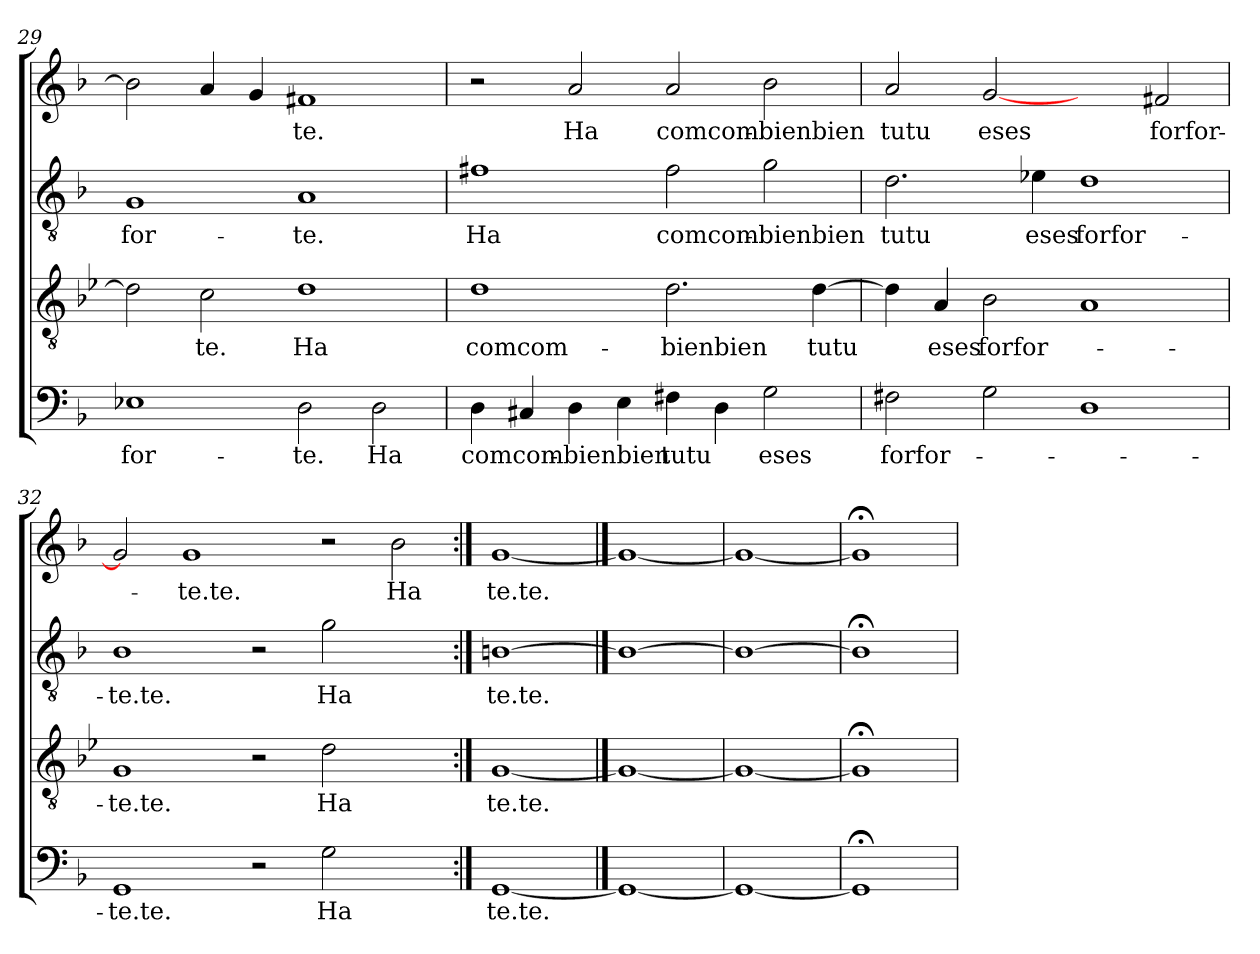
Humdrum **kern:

**kern	**text	**kern	**text	**kern	**text	**kern	**text
*part4	*part4	*part3	*part3	*part2	*part2	*part1	*part1
*staff4	*staff4	*staff3	*staff3	*staff2	*staff2	*staff1	*staff1
*clefF4	*	*clefGv2	*	*clefGv2	*	*clefG2	*
*k[b-]	*	*k[b-e-]	*	*k[b-]	*	*k[b-]	*
=29	=29	=29	=29	=29	=29	=29	=29
1E-X	for-	2d]	.	1G	for-	2b-]	.
.	.	2c	-te.	.	.	4a	.
.	.	.	.	.	.	4g	.
2D	-te.	1d	Ha	1A	-te.	1f#X	-te.
2D	Ha	.	.	.	.	.	.
!!LO:LB:g=z
=30	=30	=30	=30	=30	=30	=30	=30
4D	comcom-	1d	comcom-	1f#X	Ha	2r	.
4C#X	.	.	.	.	.	.	.
4D	-bienbien	.	.	.	.	2a	Ha
4E	.	.	.	.	.	.	.
4F#X	tutu	2.d	-bienbien	2f#	comcom-	2a	comcom-
4D	.	.	.	.	.	.	.
2G	eses	.	.	2g	-bienbien	2b-	-bienbien
.	.	[4d	tutu	.	.	.	.
=31	=31	=31	=31	=31	=31	=31	=31
2F#X	forfor-	4d]	.	2.d	tutu	2a	tutu
.	.	4A	eses	.	.	.	.
2G	.	2B-	forfor-	.	.	[2g	eses
.	.	.	.	4e-X	eses	.	.
1D	.	1A	.	1d	forfor-	2ryy	.
.	.	.	.	.	.	2f#X	forfor-
=32	=32	=32	=32	=32	=32	=32	=32
1GG	-te.te.	1G	-te.te.	1B-	-te.te.	2g]	.
.	.	.	.	.	.	1g	-te.te.
2r	.	2r	.	2r	.	.	.
2G	Ha	2d	Ha	2g	Ha	2r	.
2ryy	.	2ryy	.	2ryy	.	2b-	Ha
=33:|!	=33:|!	=33:|!	=33:|!	=33:|!	=33:|!	=33:|!	=33:|!
[1GG	- te.te.	[1G	- te.te.	[1Bn	- te.te.	[1g	- te.te.
==34	==34	==34	==34	==34	==34	==34	==34
1GG_	.	1G_	.	1B_	.	1g_	.
=35	=35	=35	=35	=35	=35	=35	=35
1GG_	.	1G_	.	1B_	.	1g_	.
=36	=36	=36	=36	=36	=36	=36	=36
1GG;<]	.	1G;<]	.	1B;<]	.	1g;<]	.
=	=	=	=	=	=	=	=
*-	*-	*-	*-	*-	*-	*-	*-
